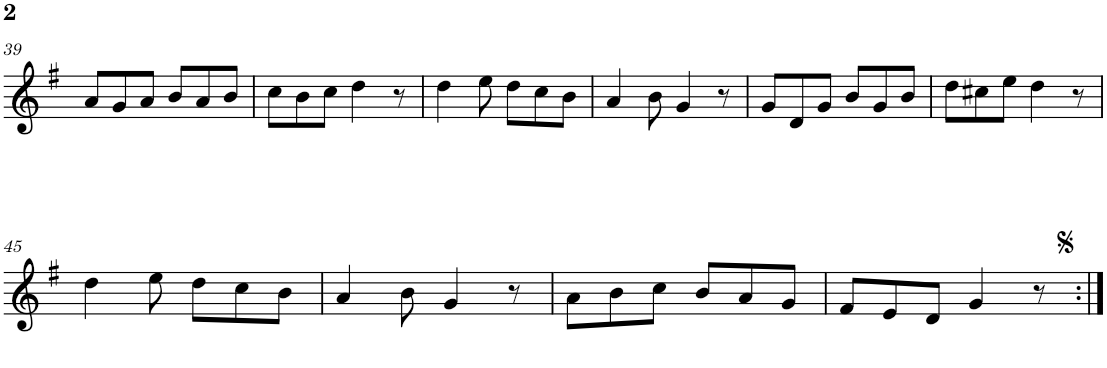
**kern
*part1
*staff1
*I"Piano
*I'Pno
!!LO:PB:g=z
*clefG2
*k[f#]
*G:
*M6/8
=39
8a/L
8g/
8a/J
8b/L
8a/
8b/J
=40
8cc\L
8b\
8cc\J
4dd\
8r
=41
4dd\
8ee\
8dd\L
8cc\
8b\J
=42
4a/
8b\
4g/
8r
=43
8g/L
8d/
8g/J
8b/L
8g/
8b/J
=44
8dd\L
8cc#X\
8ee\J
4dd\
8r
!!LO:LB:g=z
=45
4dd\
8ee\
8dd\L
8cc\
8b\J
=46
4a/
8b\
4g/
8r
=47
8a\L
8b\
8cc\J
8b/L
8a/
8g/J
=48
8f#/L
8e/
8d/J
4g/
8r
=:|!
*-
